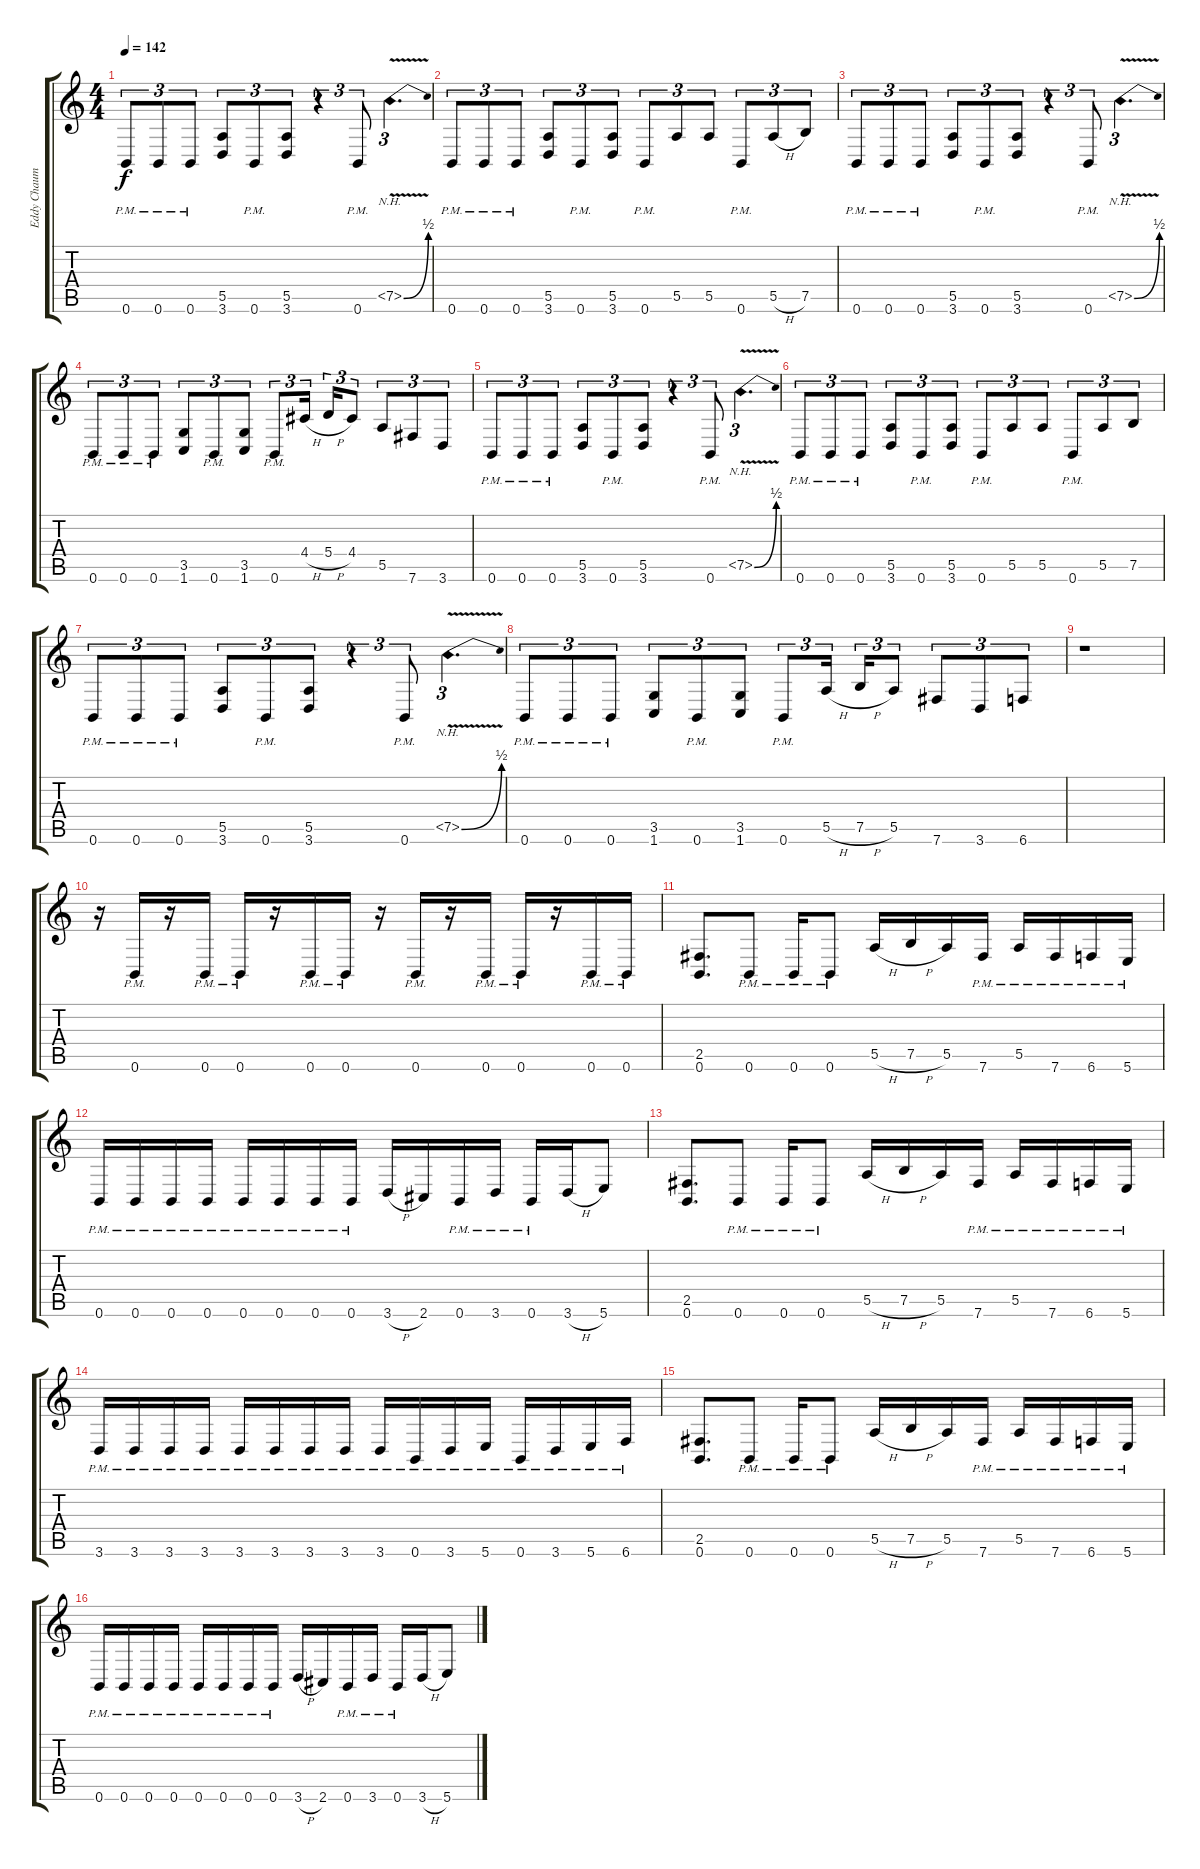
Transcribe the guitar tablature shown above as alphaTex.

\track ("Eddy Chaumulot (Rythm)" "Eddy Chaum") {instrument distortionguitar}
\staff {score tabs}
\tuning (B3 Gb3 D3 A2 E2 B1) {hide}
\ts (4 4)
\tempo 142
\clef g2
\ks c
0.6{pm}.8{tu (3 2) dy f} 0.6{pm}.8{tu (3 2)} 0.6{pm}.8{tu (3 2)} (5.5 3.6).8{tu (3 2)} 0.6{pm}.8{tu (3 2)} (5.5 3.6).8{tu (3 2)} r.4{tu (3 2)} 0.6{pm}.8{tu (3 2)} 7.5{be (bend 0 0 60 2) nh v}.4{d tu (3 2)} |
0.6{pm}.8{tu (3 2)} 0.6{pm}.8{tu (3 2)} 0.6{pm}.8{tu (3 2)} (5.5 3.6).8{tu (3 2)} 0.6{pm}.8{tu (3 2)} (5.5 3.6).8{tu (3 2)} 0.6{pm}.8{tu (3 2)} 5.5.8{tu (3 2)} 5.5.8{tu (3 2)} 0.6{pm}.8{tu (3 2)} 5.5{h}.8{tu (3 2)} 7.5.8{tu (3 2)} |
0.6{pm}.8{tu (3 2)} 0.6{pm}.8{tu (3 2)} 0.6{pm}.8{tu (3 2)} (5.5 3.6).8{tu (3 2)} 0.6{pm}.8{tu (3 2)} (5.5 3.6).8{tu (3 2)} r.4{tu (3 2)} 0.6{pm}.8{tu (3 2)} 7.5{be (bend 0 0 60 2) nh v}.4{d tu (3 2)} |
0.6{pm}.8{tu (3 2)} 0.6{pm}.8{tu (3 2)} 0.6{pm}.8{tu (3 2)} (3.5 1.6).8{tu (3 2)} 0.6{pm}.8{tu (3 2)} (3.5 1.6).8{tu (3 2)} 0.6{pm}.8{tu (3 2)} 4.4{h}.16{tu (3 2)} 5.4{h}.16{tu (3 2)} 4.4.8{tu (3 2)} 5.5.8{tu (3 2)} 7.6.8{tu (3 2)} 3.6.8{tu (3 2)} |
0.6{pm}.8{tu (3 2)} 0.6{pm}.8{tu (3 2)} 0.6{pm}.8{tu (3 2)} (5.5 3.6).8{tu (3 2)} 0.6{pm}.8{tu (3 2)} (5.5 3.6).8{tu (3 2)} r.4{tu (3 2)} 0.6{pm}.8{tu (3 2)} 7.5{be (bend 0 0 60 2) nh v}.4{d tu (3 2)} |
0.6{pm}.8{tu (3 2)} 0.6{pm}.8{tu (3 2)} 0.6{pm}.8{tu (3 2)} (5.5 3.6).8{tu (3 2)} 0.6{pm}.8{tu (3 2)} (5.5 3.6).8{tu (3 2)} 0.6{pm}.8{tu (3 2)} 5.5.8{tu (3 2)} 5.5.8{tu (3 2)} 0.6{pm}.8{tu (3 2)} 5.5.8{tu (3 2)} 7.5.8{tu (3 2)} |
0.6{pm}.8{tu (3 2)} 0.6{pm}.8{tu (3 2)} 0.6{pm}.8{tu (3 2)} (5.5 3.6).8{tu (3 2)} 0.6{pm}.8{tu (3 2)} (5.5 3.6).8{tu (3 2)} r.4{tu (3 2)} 0.6{pm}.8{tu (3 2)} 7.5{be (bend 0 0 60 2) nh v}.4{d tu (3 2)} |
0.6{pm}.8{tu (3 2)} 0.6{pm}.8{tu (3 2)} 0.6{pm}.8{tu (3 2)} (3.5 1.6).8{tu (3 2)} 0.6{pm}.8{tu (3 2)} (3.5 1.6).8{tu (3 2)} 0.6{pm}.8{tu (3 2)} 5.5{h}.16{tu (3 2)} 7.5{h}.16{tu (3 2)} 5.5.8{tu (3 2)} 7.6.8{tu (3 2)} 3.6.8{tu (3 2)} 6.6.8{tu (3 2)} |
r.1 |
r.16 0.6{pm}.16 r.16 0.6{pm}.16 0.6{pm}.16 r.16 0.6{pm}.16 0.6{pm}.16 r.16 0.6{pm}.16 r.16 0.6{pm}.16 0.6{pm}.16 r.16 0.6{pm}.16 0.6{pm}.16 |
(2.5 0.6).8{d} 0.6{pm}.8 0.6{pm}.16 0.6{pm}.8 5.5{h}.16 7.5{h}.16 5.5.16 7.6{pm}.16 5.5{pm}.16 7.6{pm}.16 6.6{pm}.16 5.6{pm}.16 |
0.6{pm}.16 0.6{pm}.16 0.6{pm}.16 0.6{pm}.16 0.6{pm}.16 0.6{pm}.16 0.6{pm}.16 0.6{pm}.16 3.6{h}.16 2.6.16 0.6{pm}.16 3.6{pm}.16 0.6{pm}.16 3.6{h}.16 5.6.8 |
(2.5 0.6).8{d} 0.6{pm}.8 0.6{pm}.16 0.6{pm}.8 5.5{h}.16 7.5{h}.16 5.5.16 7.6{pm}.16 5.5{pm}.16 7.6{pm}.16 6.6{pm}.16 5.6{pm}.16 |
3.6{pm}.16 3.6{pm}.16 3.6{pm}.16 3.6{pm}.16 3.6{pm}.16 3.6{pm}.16 3.6{pm}.16 3.6{pm}.16 3.6{pm}.16 0.6{pm}.16 3.6{pm}.16 5.6{pm}.16 0.6{pm}.16 3.6{pm}.16 5.6{pm}.16 6.6{pm}.16 |
(2.5 0.6).8{d} 0.6{pm}.8 0.6{pm}.16 0.6{pm}.8 5.5{h}.16 7.5{h}.16 5.5.16 7.6{pm}.16 5.5{pm}.16 7.6{pm}.16 6.6{pm}.16 5.6{pm}.16 |
0.6{pm}.16 0.6{pm}.16 0.6{pm}.16 0.6{pm}.16 0.6{pm}.16 0.6{pm}.16 0.6{pm}.16 0.6{pm}.16 3.6{h}.16 2.6.16 0.6{pm}.16 3.6{pm}.16 0.6{pm}.16 3.6{h}.16 5.6.8
